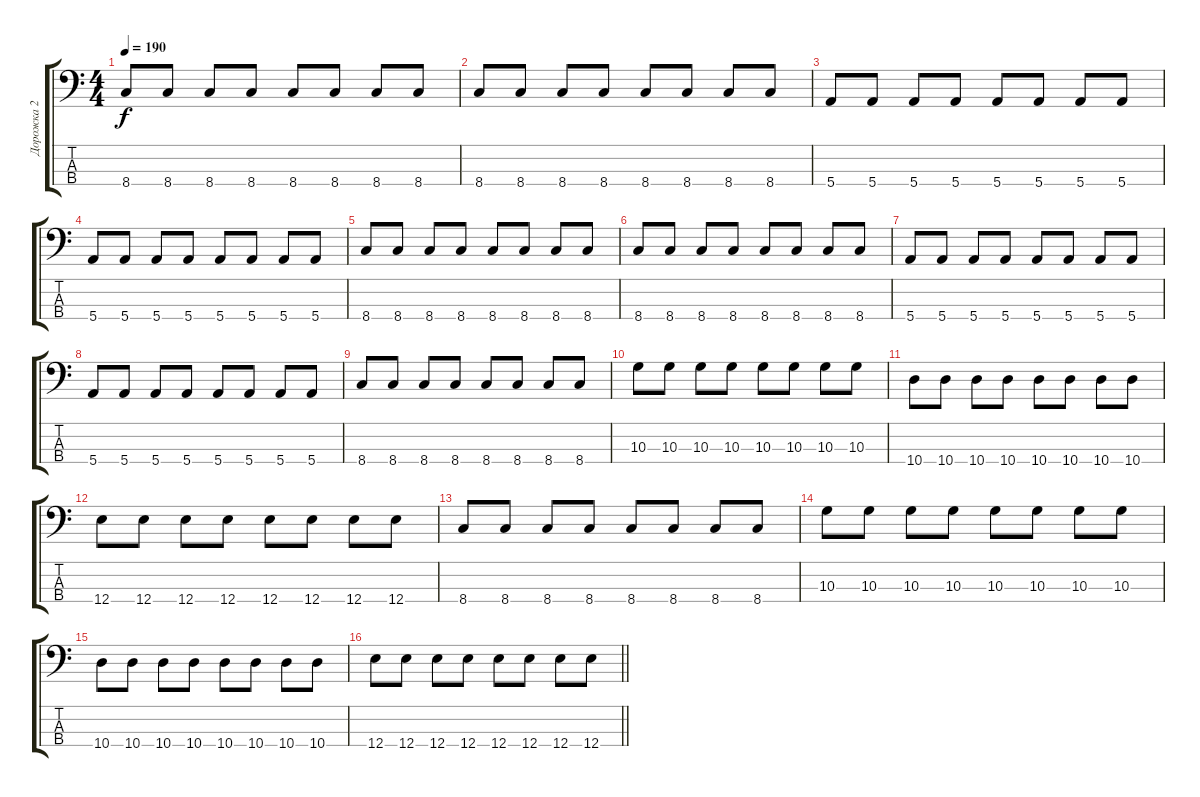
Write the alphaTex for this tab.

\track ("Дорожка 2" "Дорожка 2") {instrument electricbasspick}
\staff {score tabs}
\tuning (G2 D2 A1 E1) {hide}
\ts (4 4)
\tempo 190
\clef f4
\ks c
8.4.8{dy f} 8.4.8 8.4.8 8.4.8 8.4.8 8.4.8 8.4.8 8.4.8 |
8.4.8 8.4.8 8.4.8 8.4.8 8.4.8 8.4.8 8.4.8 8.4.8 |
5.4.8 5.4.8 5.4.8 5.4.8 5.4.8 5.4.8 5.4.8 5.4.8 |
5.4.8 5.4.8 5.4.8 5.4.8 5.4.8 5.4.8 5.4.8 5.4.8 |
8.4.8 8.4.8 8.4.8 8.4.8 8.4.8 8.4.8 8.4.8 8.4.8 |
8.4.8 8.4.8 8.4.8 8.4.8 8.4.8 8.4.8 8.4.8 8.4.8 |
5.4.8 5.4.8 5.4.8 5.4.8 5.4.8 5.4.8 5.4.8 5.4.8 |
5.4.8 5.4.8 5.4.8 5.4.8 5.4.8 5.4.8 5.4.8 5.4.8 |
8.4.8 8.4.8 8.4.8 8.4.8 8.4.8 8.4.8 8.4.8 8.4.8 |
10.3.8 10.3.8 10.3.8 10.3.8 10.3.8 10.3.8 10.3.8 10.3.8 |
10.4.8 10.4.8 10.4.8 10.4.8 10.4.8 10.4.8 10.4.8 10.4.8 |
12.4.8 12.4.8 12.4.8 12.4.8 12.4.8 12.4.8 12.4.8 12.4.8 |
8.4.8 8.4.8 8.4.8 8.4.8 8.4.8 8.4.8 8.4.8 8.4.8 |
10.3.8 10.3.8 10.3.8 10.3.8 10.3.8 10.3.8 10.3.8 10.3.8 |
10.4.8 10.4.8 10.4.8 10.4.8 10.4.8 10.4.8 10.4.8 10.4.8 |
\barLineRight lightlight
12.4.8 12.4.8 12.4.8 12.4.8 12.4.8 12.4.8 12.4.8 12.4.8
